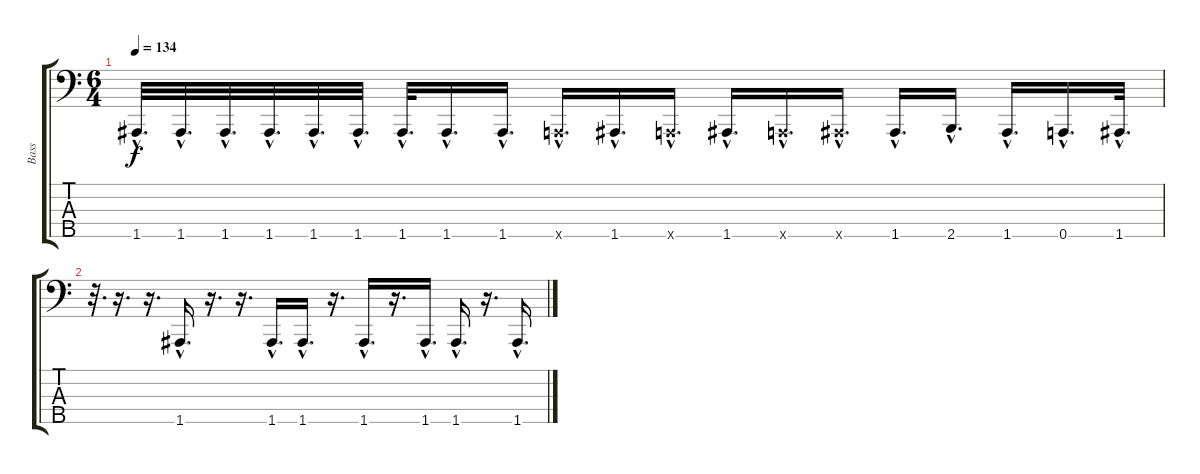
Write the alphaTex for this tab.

\track ("Bass" "Bass") {instrument electricbassfinger}
\staff {score tabs}
\tuning (G2 D2 A1 E1 A0) {hide}
\ts (6 4)
\tempo 134
\clef f4
\ks c
1.5{hac}.32{d dy f} 1.5{hac}.32{d} 1.5{hac}.32{d} 1.5{hac}.32{d} 1.5{hac}.32{d} 1.5{hac}.32{d} 1.5{hac}.32{d} 1.5{hac}.16{d} 1.5{hac}.16{d} 0.5{hac x}.16{d} 1.5{hac}.16{d} 0.5{hac x}.16{d} 1.5{hac}.16{d} 0.5{hac x}.16{d} 1.5{hac x}.16{d} 1.5{hac}.16{d} 2.5{hac}.16{d} 1.5{hac}.16{d} 0.5{hac}.16{d} 1.5{hac}.32{d} |
r.32{d} r.16{d} r.16{d} 1.5{hac}.16{d} r.16{d} r.16{d} 1.5{hac}.16{d} 1.5{hac}.16{d} r.16{d} 1.5{hac}.16{d} r.16{d} 1.5{hac}.16{d} 1.5{hac}.16{d} r.16{d} 1.5{hac}.16{d}
